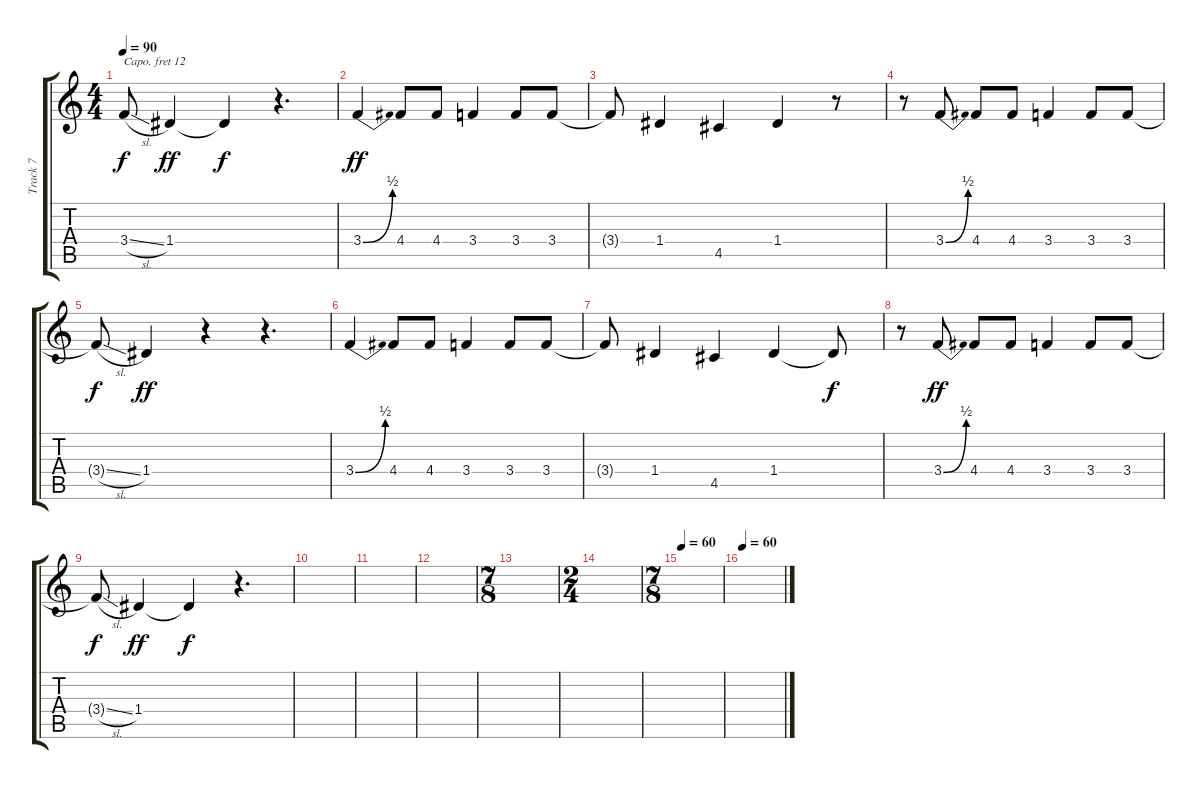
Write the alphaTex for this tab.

\track ("Track 7" "Track 7") {instrument lead2sawtooth}
\staff {score tabs}
\capo 12
\tuning (E4 B3 G3 D3 A2 E2) {hide}
\ts (4 4)
\tempo 90
\clef g2
\ks c
3.4{sl t}.8{dy f} 1.4.4{dy ff} 1.4{t}.4{dy f} r.4{d} |
3.4{be (bend 0 0 60 2)}.4{dy ff} 4.4.8 4.4.8 3.4.4 3.4.8 3.4.8 |
3.4{t}.8 1.4.4 4.5.4 1.4.4 r.8 |
r.8 3.4{be (bend 0 0 60 2)}.8 4.4.8 4.4.8 3.4.4 3.4.8 3.4.8 |
3.4{sl t}.8{dy f} 1.4.4{dy ff} r.4 r.4{d} |
3.4{be (bend 0 0 60 2)}.4 4.4.8 4.4.8 3.4.4 3.4.8 3.4.8 |
3.4{t}.8 1.4.4 4.5.4 1.4.4 1.4{t}.8{dy f} |
r.8 3.4{be (bend 0 0 60 2)}.8{dy ff} 4.4.8 4.4.8 3.4.4 3.4.8 3.4.8 |
3.4{sl t}.8{dy f} 1.4.4{dy ff} 1.4{t}.4{dy f} r.4{d} |
|
|
|
\ts (7 8)
|
\ts (2 4)
|
\ts (7 8)
\tempo 60
|
\tempo 60
